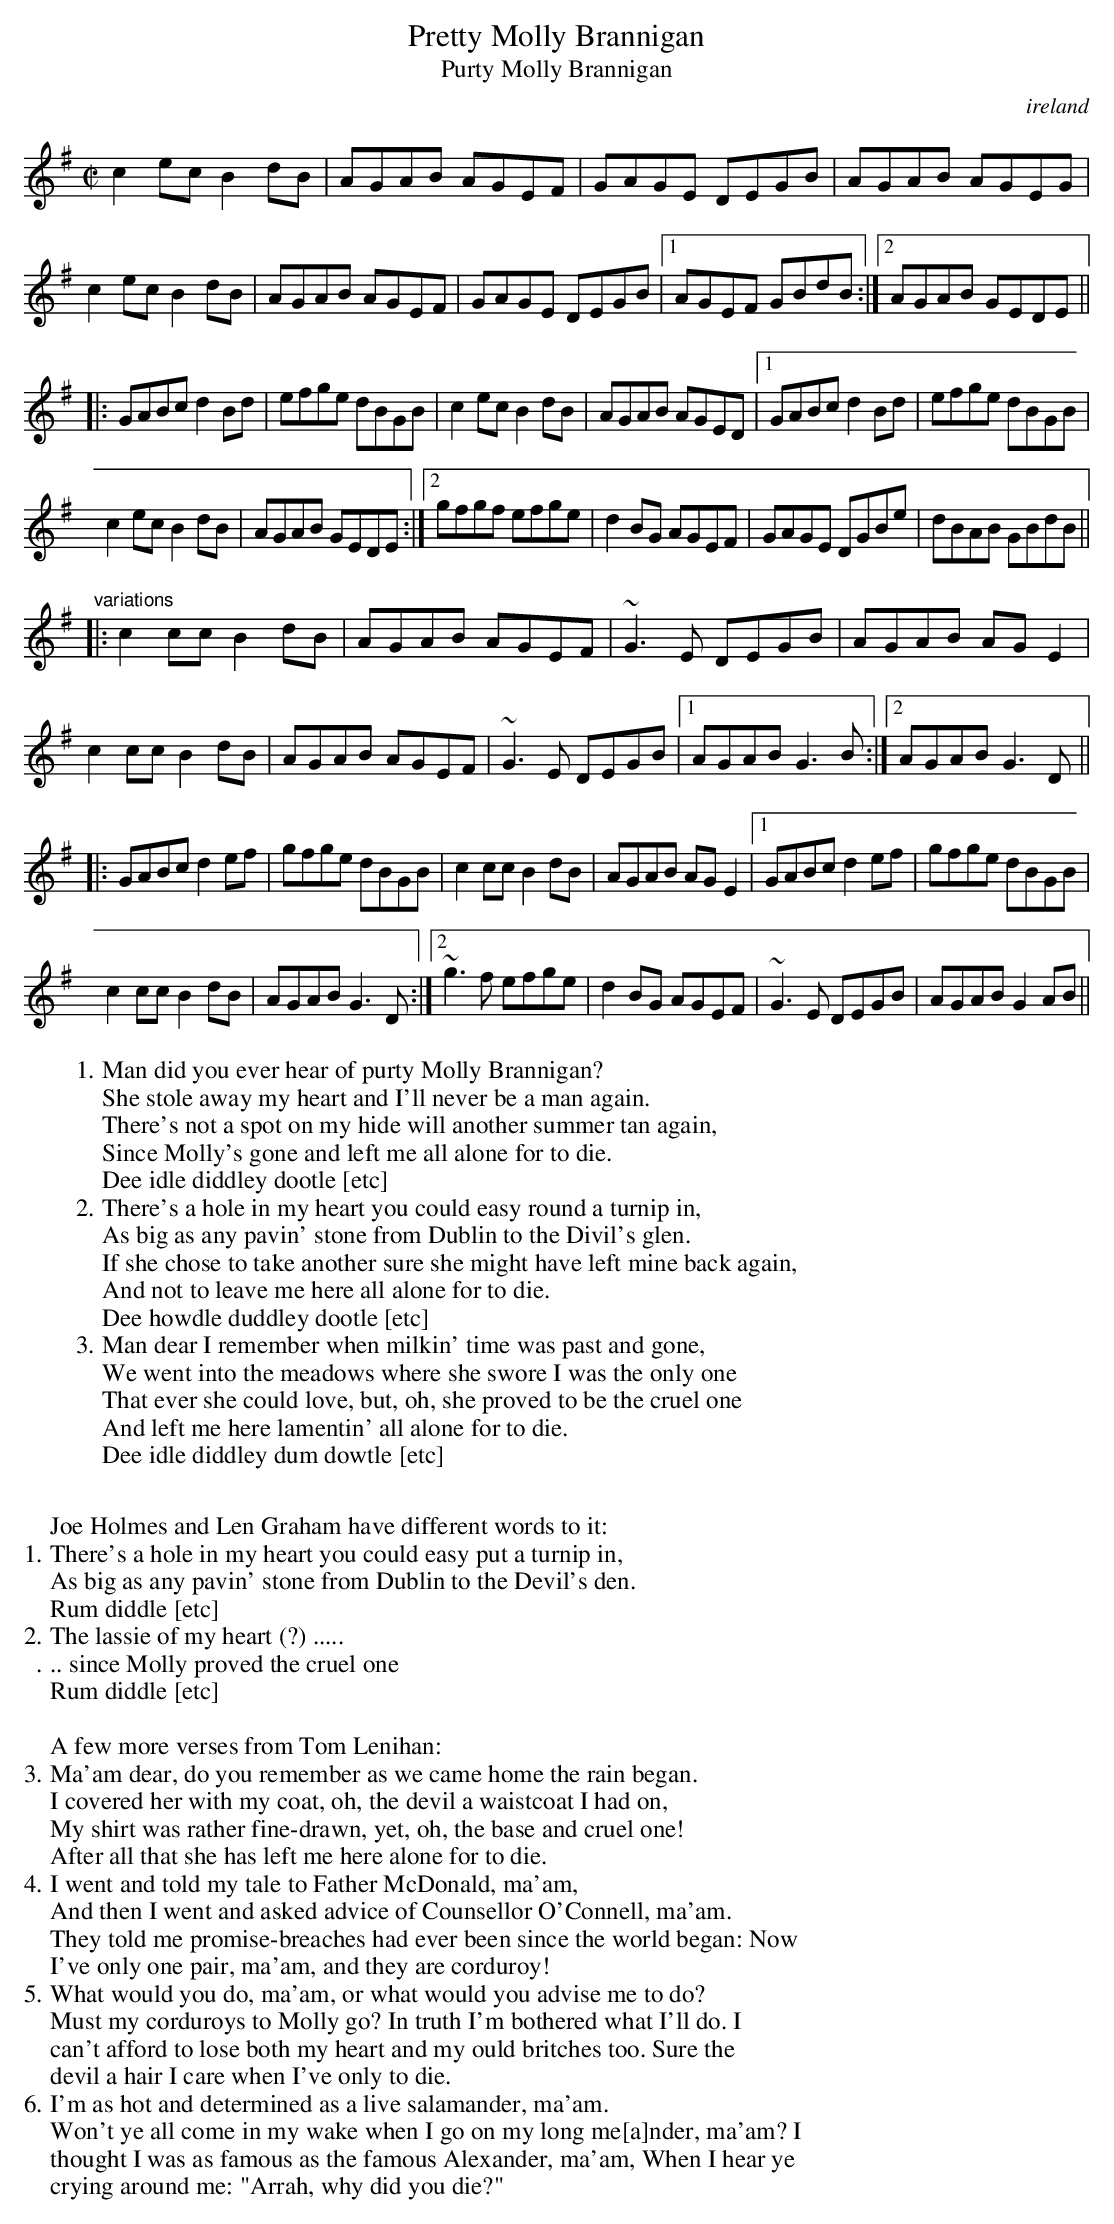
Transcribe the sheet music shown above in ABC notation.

X:1
T:Pretty Molly Brannigan
T:Purty Molly Brannigan
O:ireland
M:C|
W:1. Man did you ever hear of purty Molly Brannigan?
W:   She stole away my heart and I'll never be a man again.
W:   There's not a spot on my hide will another summer tan again,
W:   Since Molly's gone and left me all alone for to die.
W:   Dee idle diddley dootle [etc]
W:2. There's a hole in my heart you could easy round a turnip in,
W:   As big as any pavin' stone from Dublin to the Divil's glen.
W:   If she chose to take another sure she might have left mine back again,
W:   And not to leave me here all alone for to die.
W:   Dee howdle duddley dootle [etc]
W:3. Man dear I remember when milkin' time was past and gone,
W:   We went into the meadows where she swore I was the only one
W:   That ever she could love, but, oh, she proved to be the cruel one
W:   And left me here lamentin' all alone for to die.
W:   Dee idle diddley dum dowtle [etc]
W:
W:Joe Holmes and Len Graham have different words to it:
W:1. There's a hole in my heart you could easy put a turnip in,
W:   As big as any pavin' stone from Dublin to the Devil's den.
W:   Rum diddle [etc]
W:2. The lassie of my heart (?) .....
W:   ... since Molly proved the cruel one
W:   Rum diddle [etc]
W:
W:A few more verses from Tom Lenihan:
W:3.  Ma'am dear, do you remember as we came home the rain began.
W:    I covered her with my coat, oh, the devil a waistcoat I had on,
W:    My shirt was rather fine-drawn, yet, oh, the base and cruel one!
W:    After all that she has left me here alone for to die.
W:4.  I went and told my tale to Father McDonald, ma'am,
W:    And then I went and asked advice of Counsellor O'Connell, ma'am.
W:    They told me promise-breaches had ever been since the world began: Now
W:    I've only one pair, ma'am, and they are corduroy!
W:5.  What would you do, ma'am, or what would you advise me to do?
W:    Must my corduroys to Molly go? In truth I'm bothered what I'll do. I
W:    can't afford to lose both my heart and my ould britches too. Sure the
W:    devil a hair I care when I've only to die.
W:6.  I'm as hot and determined as a live salamander, ma'am.
W:    Won't ye all come in my wake when I go on my long me[a]nder, ma'am? I
W:    thought I was as famous as the famous Alexander, ma'am, When I hear ye
W:    crying around me: "Arrah, why did you die?"
K:G
c2ec B2dB|AGAB AGEF|GAGE DEGB|AGAB AGEG|
c2ec B2dB|AGAB AGEF|GAGE DEGB|1 AGEF GBdB:|2 AGAB GEDE||
|:GABc d2Bd|efge dBGB|c2ec B2dB|AGAB AGED|1 GABc d2Bd|efge dBGB|
c2ec B2dB|AGAB GEDE:|2 gfgf efge|d2BG AGEF|GAGE DGBe|dBAB GBdB||
"variations"
|:c2cc B2dB|AGAB AGEF|~G3E DEGB|AGAB AGE2|
c2cc B2dB|AGAB AGEF|~G3E DEGB|1 AGAB G3B:|2 AGAB G3D||
|:GABc d2ef|gfge dBGB|c2cc B2dB|AGAB AGE2|1 GABc d2ef|gfge dBGB|
c2cc B2dB|AGAB G3D:|2 ~g3f efge|d2BG AGEF|~G3E DEGB|AGAB G2AB||
